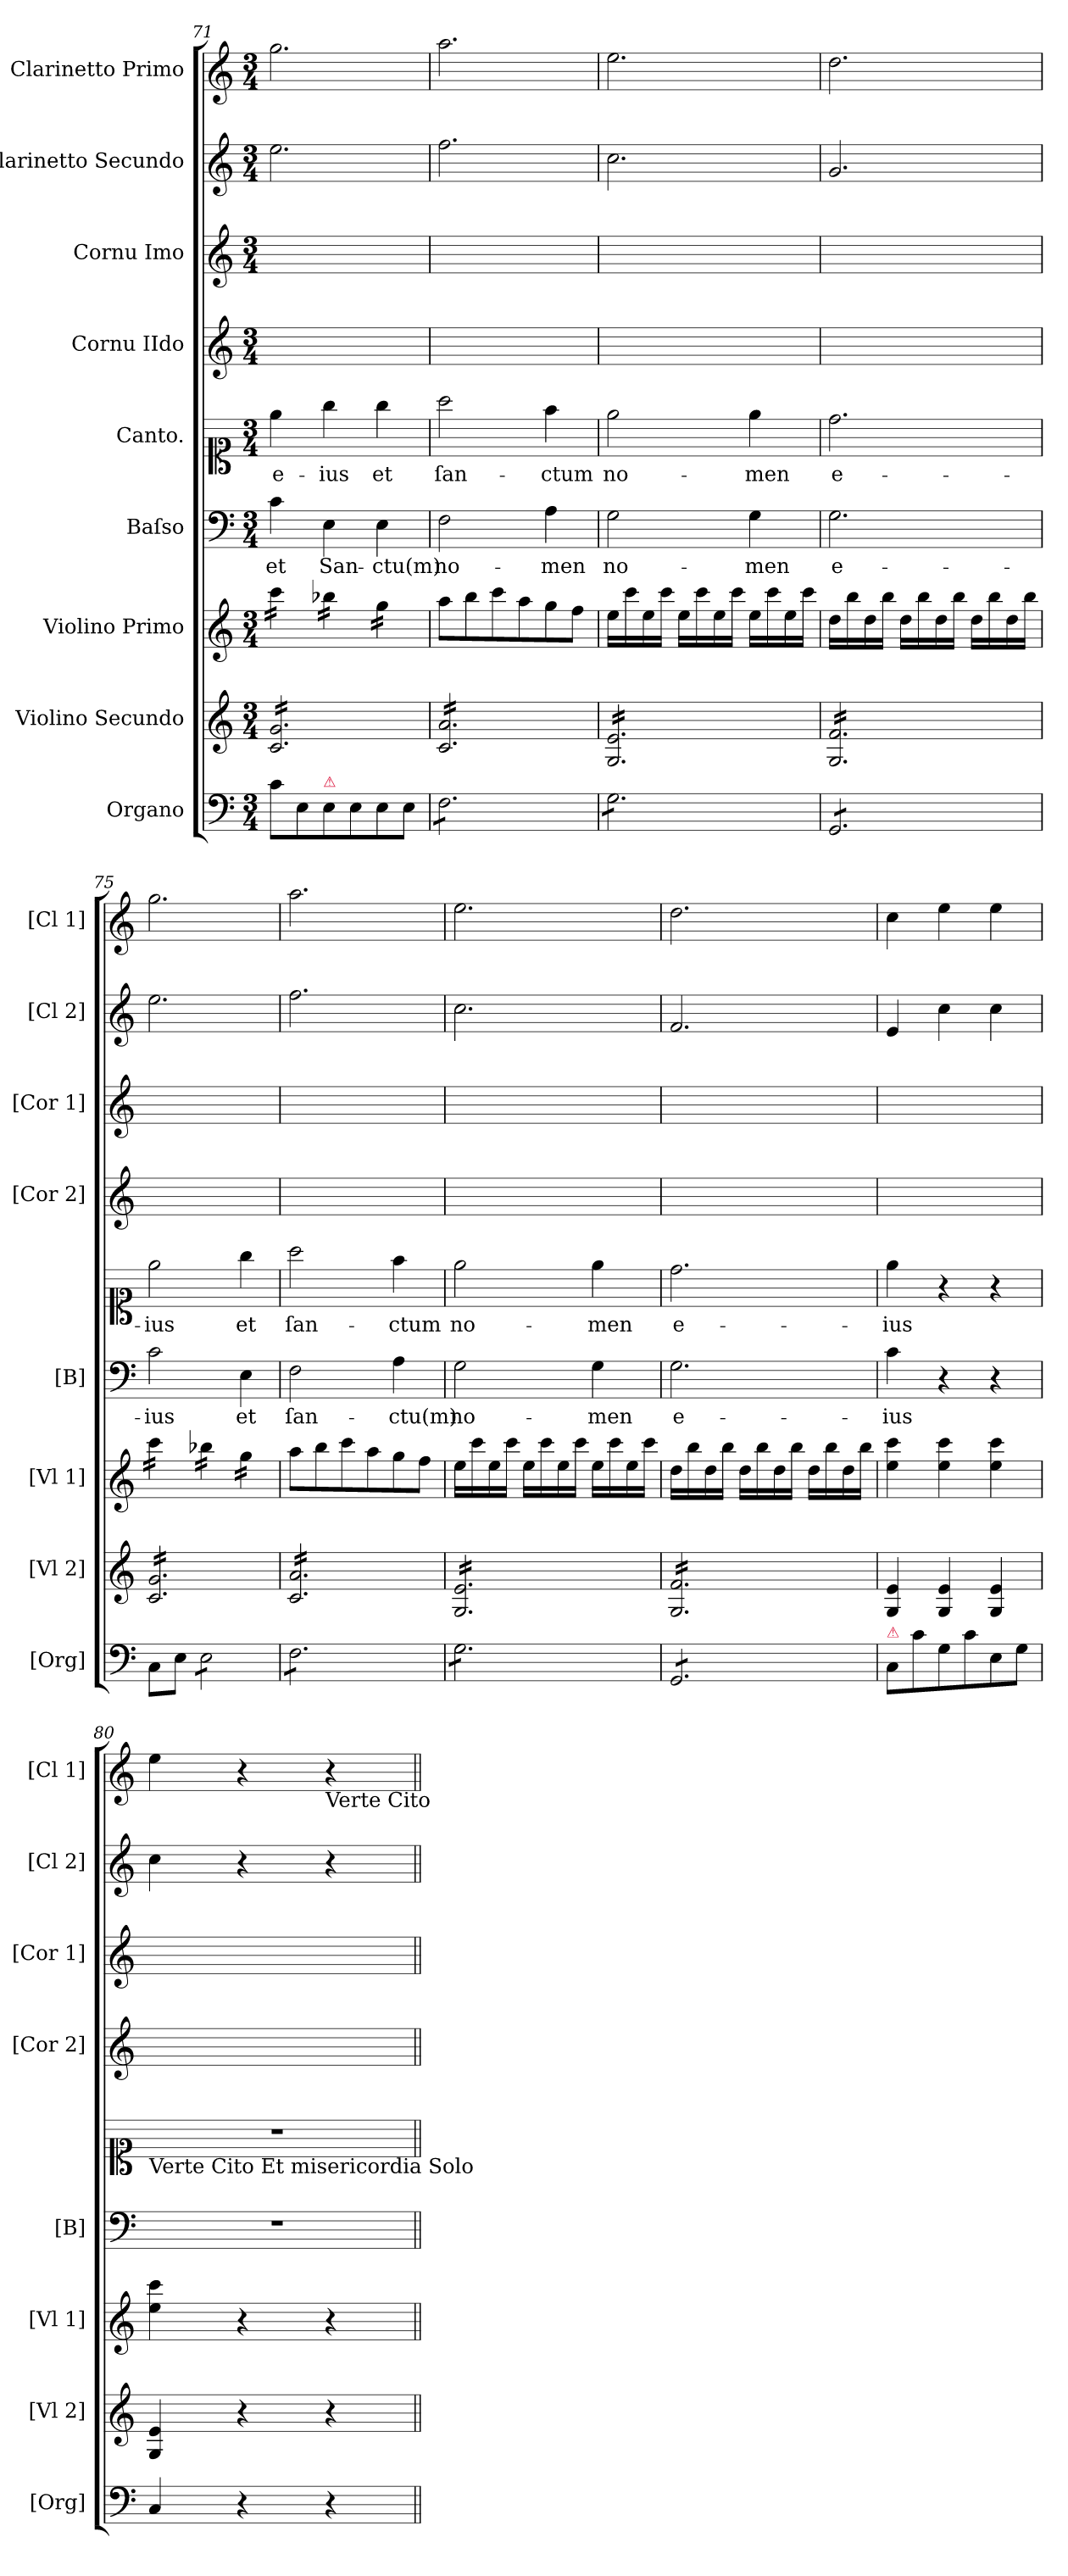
**kern	**kern	**kern	**kern	**text	**kern	**text	**kern	**kern	**kern	**kern
*part9	*part8	*part7	*part6	*part6	*part5	*part5	*part4	*part3	*part2	*part1
*staff9	*staff8	*staff7	*staff6	*staff6	*staff5	*staff5	*staff4	*staff3	*staff2	*staff1
*I"Organo	*I"Violino Secundo	*I"Violino Primo	*I"Baſso	*	*I"Canto.	*	*I"Cornu IIdo	*I"Cornu Imo	*I"Clarinetto Secundo	*I"Clarinetto Primo
*I'[Org]	*I'[Vl 2]	*I'[Vl 1]	*I'[B]	*	*	*	*I'[Cor 2]	*I'[Cor 1]	*I'[Cl 2]	*I'[Cl 1]
*clefF4	*clefG2	*clefG2	*clefF4	*	*clefC1	*	*clefG2	*clefG2	*clefG2	*clefG2
*k[]	*k[]	*k[]	*k[]	*	*k[]	*	*k[]	*k[]	*k[]	*k[]
*C:	*C:	*C:	*C:	*	*C:	*	*C:	*C:	*C:	*C:
*M3/4	*M3/4	*M3/4	*M3/4	*	*M3/4	*	*M3/4	*M3/4	*M3/4	*M3/4
=71	=71	=71	=71	=71	=71	=71	=71	=71	=71	=71
*	*tremolo	*	*	*	*	*	*	*	*	*
*	*	*tremolo	*	*	*	*	*	*	*	*
8c\L	16c/ 16g/LL	16ccc\LL	4c\	et	4ee\	e-	2.ryy	2.ryy	2.ee\	2.gg\
.	16c/ 16g/	16ccc\	.	.	.	.	.	.	.	.
8E\	16c/ 16g/	16ccc\	.	.	.	.	.	.	.	.
.	16c/ 16g/	16ccc\JJ	.	.	.	.	.	.	.	.
!LO:TX:a:color=crimson:t=⚠	!	!	!	!	!	!	!	!	!	!
8E\	16c/ 16g/	16bb-X\LL	4E\	San-	4gg\	-ius	.	.	.	.
.	16c/ 16g/	16bb-X\	.	.	.	.	.	.	.	.
8E\	16c/ 16g/	16bb-X\	.	.	.	.	.	.	.	.
.	16c/ 16g/	16bb-X\JJ	.	.	.	.	.	.	.	.
8E\	16c/ 16g/	16gg\LL	4E\	-ctu(m)	4gg\	et	.	.	.	.
.	16c/ 16g/	16gg\	.	.	.	.	.	.	.	.
8E\J	16c/ 16g/	16gg\	.	.	.	.	.	.	.	.
.	16c/ 16g/JJ	16gg\JJ	.	.	.	.	.	.	.	.
*	*	*Xtremolo	*	*	*	*	*	*	*	*
=72	=72	=72	=72	=72	=72	=72	=72	=72	=72	=72
*tremolo	*	*	*	*	*	*	*	*	*	*
8F\L	16c/ 16a/LL	8aa\L	2F\	no-	2aa\	ſan-	2.ryy	2.ryy	2.ff\	2.aa\
.	16c/ 16a/	.	.	.	.	.	.	.	.	.
8F\	16c/ 16a/	8bb\	.	.	.	.	.	.	.	.
.	16c/ 16a/	.	.	.	.	.	.	.	.	.
8F\	16c/ 16a/	8ccc\	.	.	.	.	.	.	.	.
.	16c/ 16a/	.	.	.	.	.	.	.	.	.
8F\	16c/ 16a/	8aa\	.	.	.	.	.	.	.	.
.	16c/ 16a/	.	.	.	.	.	.	.	.	.
8F\	16c/ 16a/	8gg\	4A\	-men	4ff\	-ctum	.	.	.	.
.	16c/ 16a/	.	.	.	.	.	.	.	.	.
8F\J	16c/ 16a/	8ff\J	.	.	.	.	.	.	.	.
.	16c/ 16a/JJ	.	.	.	.	.	.	.	.	.
=73	=73	=73	=73	=73	=73	=73	=73	=73	=73	=73
!	!	!	!	!LO:LY:i	!	!	!	!	!	!
8G\L	16G/ 16e/LL	16ee\LL	2G\	no-	2ee\	no-	2.ryy	2.ryy	2.cc\	2.ee\
.	16G/ 16e/	16ccc\	.	.	.	.	.	.	.	.
8G\	16G/ 16e/	16ee\	.	.	.	.	.	.	.	.
.	16G/ 16e/	16ccc\JJ	.	.	.	.	.	.	.	.
8G\	16G/ 16e/	16ee\LL	.	.	.	.	.	.	.	.
.	16G/ 16e/	16ccc\	.	.	.	.	.	.	.	.
8G\	16G/ 16e/	16ee\	.	.	.	.	.	.	.	.
.	16G/ 16e/	16ccc\JJ	.	.	.	.	.	.	.	.
!	!	!	!	!LO:LY:i	!	!	!	!	!	!
8G\	16G/ 16e/	16ee\LL	4G\	-men	4ee\	-men	.	.	.	.
.	16G/ 16e/	16ccc\	.	.	.	.	.	.	.	.
8G\J	16G/ 16e/	16ee\	.	.	.	.	.	.	.	.
.	16G/ 16e/JJ	16ccc\JJ	.	.	.	.	.	.	.	.
=74	=74	=74	=74	=74	=74	=74	=74	=74	=74	=74
8GG/L	16G/ 16f/LL	16dd\LL	2.G\	e-	2.dd\	e-	2.ryy	2.ryy	2.g/	2.dd\
.	16G/ 16f/	16bb\	.	.	.	.	.	.	.	.
8GG/	16G/ 16f/	16dd\	.	.	.	.	.	.	.	.
.	16G/ 16f/	16bb\JJ	.	.	.	.	.	.	.	.
8GG/	16G/ 16f/	16dd\LL	.	.	.	.	.	.	.	.
.	16G/ 16f/	16bb\	.	.	.	.	.	.	.	.
8GG/	16G/ 16f/	16dd\	.	.	.	.	.	.	.	.
.	16G/ 16f/	16bb\JJ	.	.	.	.	.	.	.	.
8GG/	16G/ 16f/	16dd\LL	.	.	.	.	.	.	.	.
.	16G/ 16f/	16bb\	.	.	.	.	.	.	.	.
8GG/J	16G/ 16f/	16dd\	.	.	.	.	.	.	.	.
*Xtremolo	*	*	*	*	*	*	*	*	*	*
.	16G/ 16f/JJ	16bb\JJ	.	.	.	.	.	.	.	.
=75	=75	=75	=75	=75	=75	=75	=75	=75	=75	=75
*	*	*tremolo	*	*	*	*	*	*	*	*
8C\L	16c/ 16g/LL	16ccc\LL	2c\	-ius	2ee\	-ius	2.ryy	2.ryy	2.ee\	2.gg\
.	16c/ 16g/	16ccc\	.	.	.	.	.	.	.	.
8E\J	16c/ 16g/	16ccc\	.	.	.	.	.	.	.	.
.	16c/ 16g/	16ccc\JJ	.	.	.	.	.	.	.	.
*tremolo	*	*	*	*	*	*	*	*	*	*
8E\L	16c/ 16g/	16bb-X\LL	.	.	.	.	.	.	.	.
.	16c/ 16g/	16bb-X\	.	.	.	.	.	.	.	.
8E\	16c/ 16g/	16bb-X\	.	.	.	.	.	.	.	.
.	16c/ 16g/	16bb-X\JJ	.	.	.	.	.	.	.	.
8E\	16c/ 16g/	16gg\LL	4E\	et	4gg\	et	.	.	.	.
.	16c/ 16g/	16gg\	.	.	.	.	.	.	.	.
8E\J	16c/ 16g/	16gg\	.	.	.	.	.	.	.	.
.	16c/ 16g/JJ	16gg\JJ	.	.	.	.	.	.	.	.
*	*	*Xtremolo	*	*	*	*	*	*	*	*
=76	=76	=76	=76	=76	=76	=76	=76	=76	=76	=76
8F\L	16c/ 16a/LL	8aa\L	2F\	ſan-	2aa\	ſan-	2.ryy	2.ryy	2.ff\	2.aa\
.	16c/ 16a/	.	.	.	.	.	.	.	.	.
8F\	16c/ 16a/	8bb\	.	.	.	.	.	.	.	.
.	16c/ 16a/	.	.	.	.	.	.	.	.	.
8F\	16c/ 16a/	8ccc\	.	.	.	.	.	.	.	.
.	16c/ 16a/	.	.	.	.	.	.	.	.	.
8F\	16c/ 16a/	8aa\	.	.	.	.	.	.	.	.
.	16c/ 16a/	.	.	.	.	.	.	.	.	.
8F\	16c/ 16a/	8gg\	4A\	-ctu(m)	4ff\	-ctum	.	.	.	.
.	16c/ 16a/	.	.	.	.	.	.	.	.	.
8F\J	16c/ 16a/	8ff\J	.	.	.	.	.	.	.	.
.	16c/ 16a/JJ	.	.	.	.	.	.	.	.	.
=77	=77	=77	=77	=77	=77	=77	=77	=77	=77	=77
8G\L	16G/ 16e/LL	16ee\LL	2G\	no-	2ee\	no-	2.ryy	2.ryy	2.cc\	2.ee\
.	16G/ 16e/	16ccc\	.	.	.	.	.	.	.	.
8G\	16G/ 16e/	16ee\	.	.	.	.	.	.	.	.
.	16G/ 16e/	16ccc\JJ	.	.	.	.	.	.	.	.
8G\	16G/ 16e/	16ee\LL	.	.	.	.	.	.	.	.
.	16G/ 16e/	16ccc\	.	.	.	.	.	.	.	.
8G\	16G/ 16e/	16ee\	.	.	.	.	.	.	.	.
.	16G/ 16e/	16ccc\JJ	.	.	.	.	.	.	.	.
8G\	16G/ 16e/	16ee\LL	4G\	-men	4ee\	-men	.	.	.	.
.	16G/ 16e/	16ccc\	.	.	.	.	.	.	.	.
8G\J	16G/ 16e/	16ee\	.	.	.	.	.	.	.	.
.	16G/ 16e/JJ	16ccc\JJ	.	.	.	.	.	.	.	.
=78	=78	=78	=78	=78	=78	=78	=78	=78	=78	=78
8GG/L	16G/ 16f/LL	16dd\LL	2.G\	e-	2.dd\	e-	2.ryy	2.ryy	2.f/	2.dd\
.	16G/ 16f/	16bb\	.	.	.	.	.	.	.	.
8GG/	16G/ 16f/	16dd\	.	.	.	.	.	.	.	.
.	16G/ 16f/	16bb\JJ	.	.	.	.	.	.	.	.
8GG/	16G/ 16f/	16dd\LL	.	.	.	.	.	.	.	.
.	16G/ 16f/	16bb\	.	.	.	.	.	.	.	.
8GG/	16G/ 16f/	16dd\	.	.	.	.	.	.	.	.
.	16G/ 16f/	16bb\JJ	.	.	.	.	.	.	.	.
8GG/	16G/ 16f/	16dd\LL	.	.	.	.	.	.	.	.
.	16G/ 16f/	16bb\	.	.	.	.	.	.	.	.
8GG/J	16G/ 16f/	16dd\	.	.	.	.	.	.	.	.
*Xtremolo	*	*	*	*	*	*	*	*	*	*
.	16G/ 16f/JJ	16bb\JJ	.	.	.	.	.	.	.	.
*	*Xtremolo	*	*	*	*	*	*	*	*	*
=79	=79	=79	=79	=79	=79	=79	=79	=79	=79	=79
!LO:TX:a:color=crimson:t=⚠	!	!	!	!	!	!	!	!	!	!
8C/L	4G/ 4e/	4ee\ 4ccc\	4c\	-ius	4ee\	-ius	2.ryy	2.ryy	4e/	4cc\
8c\	.	.	.	.	.	.	.	.	.	.
8G\	4G/ 4e/	4ee\ 4ccc\	4r	.	4r	.	.	.	4cc\	4ee\
8c\	.	.	.	.	.	.	.	.	.	.
8E\	4G/ 4e/	4ee\ 4ccc\	4r	.	4r	.	.	.	4cc\	4ee\
8G\J	.	.	.	.	.	.	.	.	.	.
=80	=80	=80	=80	=80	=80	=80	=80	=80	=80	=80
!	!	!	!	!	!LO:TX:b:t=Verte Cito Et misericordia Solo	!	!	!	!	!
4C/	4G/ 4e/	4ee\ 4ccc\	2.r	.	2.r	.	2.ryy	2.ryy	4cc\	4ee\
4r	4r	4r	.	.	.	.	.	.	4r	4r
!	!	!	!	!	!	!	!	!	!	!LO:TX:b:t=Verte Cito
4r	4r	4r	.	.	.	.	.	.	4r	4r
=||	=||	=||	=||	=||	=||	=||	=||	=||	=||	=||
*-	*-	*-	*-	*-	*-	*-	*-	*-	*-	*-
